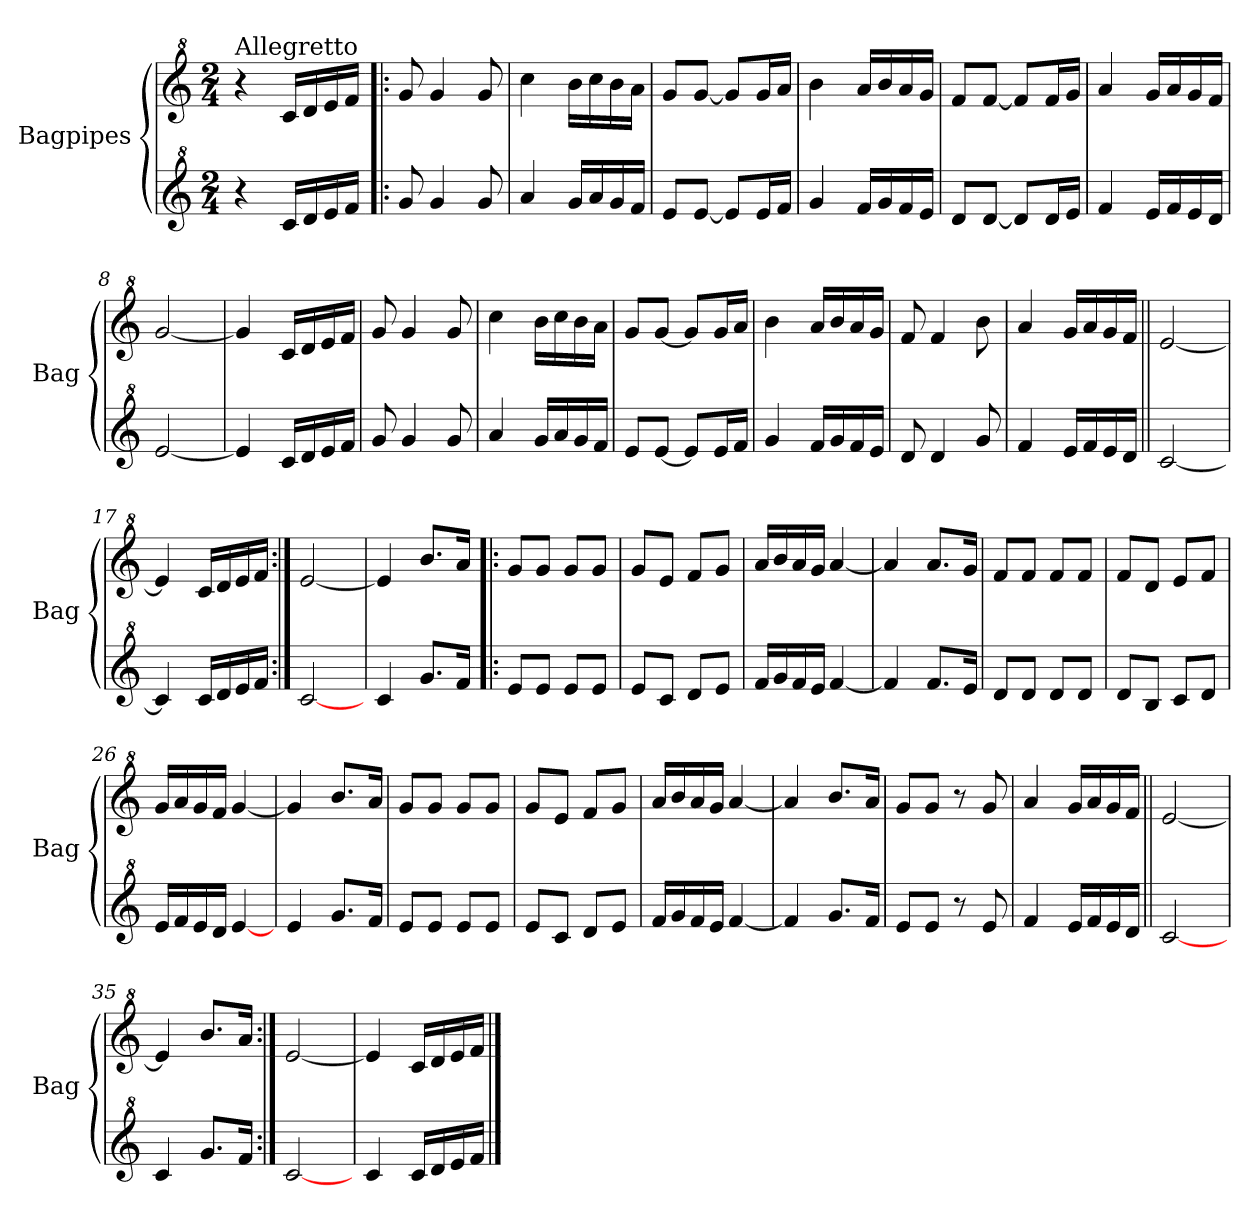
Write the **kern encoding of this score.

**kern	**kern
*part2	*part1
*staff2	*staff1
*I"Bagpipes	*I"Bagpipes
*I'Bag	*I'Bag
*clefG^2	*clefG^2
*k[]	*k[]
*C:	*C:
*M2/4	*M2/4
=1	=1
!	!LO:TX:a:t=Allegretto
4r	4r
16cc/LL	16cc/LL
16dd/	16dd/
16ee/	16ee/
16ff/JJ	16ff/JJ
=2!|:	=2!|:
8gg/	8gg/
4gg/	4gg/
8gg/	8gg/
=3	=3
4aa/	4ccc\
16gg/LL	16bb\LL
16aa/	16ccc\
16gg/	16bb\
16ff/JJ	16aa\JJ
=4	=4
8ee/L	8gg/L
[8ee/J	[8gg/J
8ee/L]	8gg/L]
16ee/L	16gg/L
16ff/JJ	16aa/JJ
=5	=5
4gg/	4bb\
16ff/LL	16aa/LL
16gg/	16bb/
16ff/	16aa/
16ee/JJ	16gg/JJ
=6	=6
8dd/L	8ff/L
[8dd/J	[8ff/J
8dd/L]	8ff/L]
16dd/L	16ff/L
16ee/JJ	16gg/JJ
=7	=7
4ff/	4aa/
16ee/LL	16gg/LL
16ff/	16aa/
16ee/	16gg/
16dd/JJ	16ff/JJ
=8	=8
[2ee/	[2gg/
=9	=9
4ee/]	4gg/]
16cc/LL	16cc/LL
16dd/	16dd/
16ee/	16ee/
16ff/JJ	16ff/JJ
!!LO:LB:g=z
=10	=10
8gg/	8gg/
4gg/	4gg/
8gg/	8gg/
=11	=11
4aa/	4ccc\
16gg/LL	16bb\LL
16aa/	16ccc\
16gg/	16bb\
16ff/JJ	16aa\JJ
=12	=12
8ee/L	8gg/L
[8ee/J	[8gg/J
8ee/L]	8gg/L]
16ee/L	16gg/L
16ff/JJ	16aa/JJ
=13	=13
4gg/	4bb\
16ff/LL	16aa/LL
16gg/	16bb/
16ff/	16aa/
16ee/JJ	16gg/JJ
=14	=14
8dd/	8ff/
4dd/	4ff/
8gg/	8bb\
=15	=15
4ff/	4aa/
16ee/LL	16gg/LL
16ff/	16aa/
16ee/	16gg/
16dd/JJ	16ff/JJ
=16||	=16||
[2cc/	[2ee/
=17	=17
4cc/]	4ee/]
16cc/LL	16cc/LL
16dd/	16dd/
16ee/	16ee/
16ff/JJ	16ff/JJ
=18:|!	=18:|!
[2cc/	[2ee/
=19	=19
4cc/	4ee/]
8.gg/L	8.bb/L
16ff/Jk	16aa/Jk
!!LO:LB:g=z
=20!|:	=20!|:
8ee/L	8gg/L
8ee/J	8gg/J
8ee/L	8gg/L
8ee/J	8gg/J
=21	=21
8ee/L	8gg/L
8cc/J	8ee/J
8dd/L	8ff/L
8ee/J	8gg/J
=22	=22
16ff/LL	16aa/LL
16gg/	16bb/
16ff/	16aa/
16ee/JJ	16gg/JJ
[4ff/	[4aa/
=23	=23
4ff/]	4aa/]
8.ff/L	8.aa/L
16ee/Jk	16gg/Jk
=24	=24
8dd/L	8ff/L
8dd/J	8ff/J
8dd/L	8ff/L
8dd/J	8ff/J
=25	=25
8dd/L	8ff/L
8b/J	8dd/J
8cc/L	8ee/L
8dd/J	8ff/J
=26	=26
16ee/LL	16gg/LL
16ff/	16aa/
16ee/	16gg/
16dd/JJ	16ff/JJ
[4ee/	[4gg/
=27	=27
4ee/	4gg/]
8.gg/L	8.bb/L
16ff/Jk	16aa/Jk
=28	=28
8ee/L	8gg/L
8ee/J	8gg/J
8ee/L	8gg/L
8ee/J	8gg/J
=29	=29
8ee/L	8gg/L
8cc/J	8ee/J
8dd/L	8ff/L
8ee/J	8gg/J
!!LO:LB:g=z
=30	=30
16ff/LL	16aa/LL
16gg/	16bb/
16ff/	16aa/
16ee/JJ	16gg/JJ
[4ff/	[4aa/
=31	=31
4ff/]	4aa/]
8.gg/L	8.bb/L
16ff/Jk	16aa/Jk
=32	=32
8ee/L	8gg/L
8ee/J	8gg/J
8r	8r
8ee/	8gg/
=33	=33
4ff/	4aa/
16ee/LL	16gg/LL
16ff/	16aa/
16ee/	16gg/
16dd/JJ	16ff/JJ
=34||	=34||
[2cc/	[2ee/
=35	=35
4cc/	4ee/]
8.gg/L	8.bb/L
16ff/Jk	16aa/Jk
=36:|!	=36:|!
[2cc/	[2ee/
=37	=37
4cc/	4ee/]
16cc/LL	16cc/LL
16dd/	16dd/
16ee/	16ee/
16ff/JJ	16ff/JJ
==	==
*-	*-
